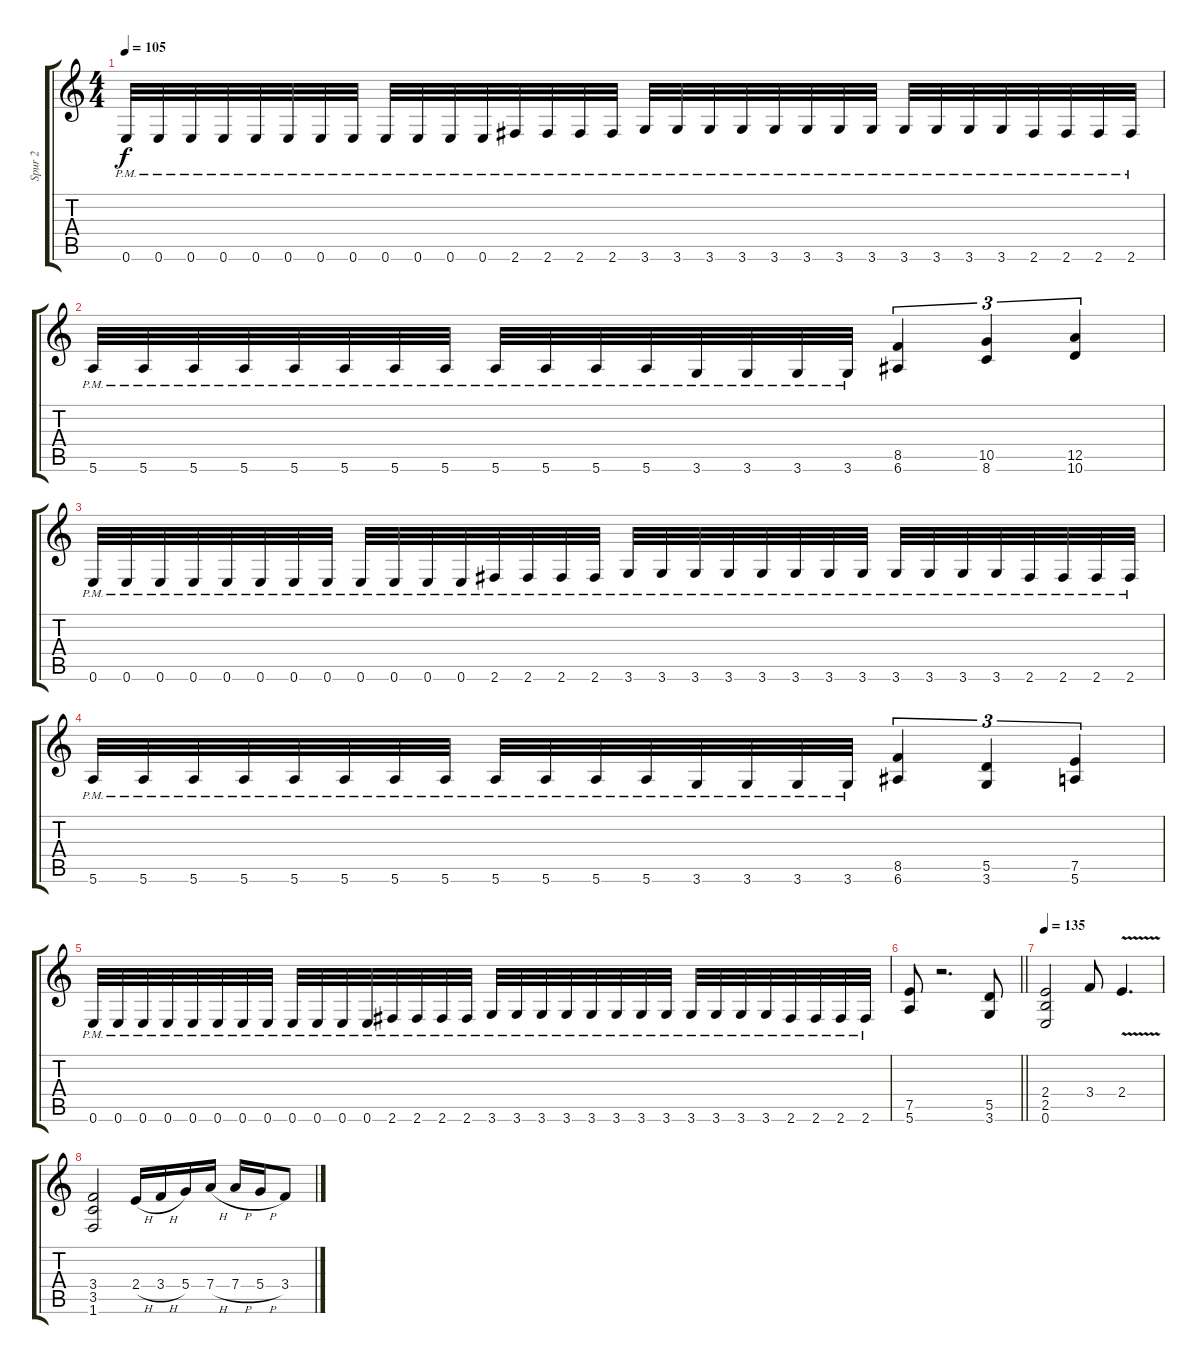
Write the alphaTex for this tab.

\track ("Spur 2" "Spur 2") {instrument distortionguitar}
\staff {score tabs}
\tuning (E4 B3 G3 D3 A2 E2) {hide}
\ts (4 4)
\tempo 105
\clef g2
\ks c
0.6{pm}.32{dy f} 0.6{pm}.32 0.6{pm}.32 0.6{pm}.32 0.6{pm}.32 0.6{pm}.32 0.6{pm}.32 0.6{pm}.32 0.6{pm}.32 0.6{pm}.32 0.6{pm}.32 0.6{pm}.32 2.6{pm}.32 2.6{pm}.32 2.6{pm}.32 2.6{pm}.32 3.6{pm}.32 3.6{pm}.32 3.6{pm}.32 3.6{pm}.32 3.6{pm}.32 3.6{pm}.32 3.6{pm}.32 3.6{pm}.32 3.6{pm}.32 3.6{pm}.32 3.6{pm}.32 3.6{pm}.32 2.6{pm}.32 2.6{pm}.32 2.6{pm}.32 2.6{pm}.32 |
5.6{pm}.32 5.6{pm}.32 5.6{pm}.32 5.6{pm}.32 5.6{pm}.32 5.6{pm}.32 5.6{pm}.32 5.6{pm}.32 5.6{pm}.32 5.6{pm}.32 5.6{pm}.32 5.6{pm}.32 3.6{pm}.32 3.6{pm}.32 3.6{pm}.32 3.6{pm}.32 (8.5 6.6).4{tu (3 2)} (10.5 8.6).4{tu (3 2)} (12.5 10.6).4{tu (3 2)} |
0.6{pm}.32 0.6{pm}.32 0.6{pm}.32 0.6{pm}.32 0.6{pm}.32 0.6{pm}.32 0.6{pm}.32 0.6{pm}.32 0.6{pm}.32 0.6{pm}.32 0.6{pm}.32 0.6{pm}.32 2.6{pm}.32 2.6{pm}.32 2.6{pm}.32 2.6{pm}.32 3.6{pm}.32 3.6{pm}.32 3.6{pm}.32 3.6{pm}.32 3.6{pm}.32 3.6{pm}.32 3.6{pm}.32 3.6{pm}.32 3.6{pm}.32 3.6{pm}.32 3.6{pm}.32 3.6{pm}.32 2.6{pm}.32 2.6{pm}.32 2.6{pm}.32 2.6{pm}.32 |
5.6{pm}.32 5.6{pm}.32 5.6{pm}.32 5.6{pm}.32 5.6{pm}.32 5.6{pm}.32 5.6{pm}.32 5.6{pm}.32 5.6{pm}.32 5.6{pm}.32 5.6{pm}.32 5.6{pm}.32 3.6{pm}.32 3.6{pm}.32 3.6{pm}.32 3.6{pm}.32 (8.5 6.6).4{tu (3 2)} (5.5 3.6).4{tu (3 2)} (7.5 5.6).4{tu (3 2)} |
0.6{pm}.32 0.6{pm}.32 0.6{pm}.32 0.6{pm}.32 0.6{pm}.32 0.6{pm}.32 0.6{pm}.32 0.6{pm}.32 0.6{pm}.32 0.6{pm}.32 0.6{pm}.32 0.6{pm}.32 2.6{pm}.32 2.6{pm}.32 2.6{pm}.32 2.6{pm}.32 3.6{pm}.32 3.6{pm}.32 3.6{pm}.32 3.6{pm}.32 3.6{pm}.32 3.6{pm}.32 3.6{pm}.32 3.6{pm}.32 3.6{pm}.32 3.6{pm}.32 3.6{pm}.32 3.6{pm}.32 2.6{pm}.32 2.6{pm}.32 2.6{pm}.32 2.6{pm}.32 |
\barLineRight lightlight
(7.5 5.6).8 r.2{d} (5.5 3.6).8 |
\tempo 135
(2.4 2.5 0.6).2 3.4.8 2.4{v}.4{d} |
(3.4 3.5 1.6).2 2.4{h}.16 3.4{h}.16 5.4.16 7.4{h}.16 7.4{h}.16 5.4{h}.16 3.4.8
